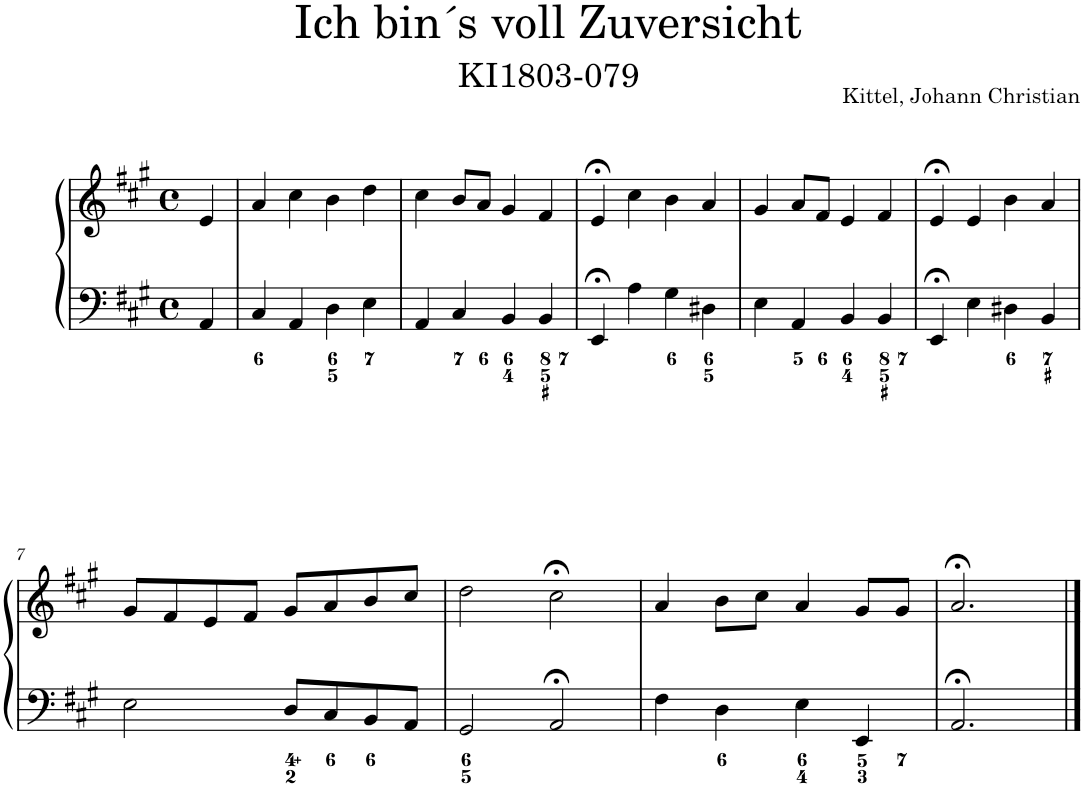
**kern	**kern
*part1	*part1
*staff2	*staff1
*I"Piano	*
*I'Pno.	*
*clefF4	*clefG2
*k[f#c#g#]	*k[f#c#g#]
*M4/4	*M4/4
*met(c)	*met(c)
=1	=1
4AA/	4e/
=2	=2
4C#/	4a/
4AA/	4cc#\
4D\	4b\
4E\	4dd\
=3	=3
4AA/	4cc#\
4C#/	8b/L
.	8a/J
4BB/	4g#/
4BB/	4f#/
=4	=4
4EE;</	4e;</
4A\	4cc#\
4G#\	4b\
4D#X\	4a/
=5	=5
4E\	4g#/
4AA/	8a/L
.	8f#/J
4BB/	4e/
4BB/	4f#/
=6	=6
4EE;</	4e;</
4E\	4e/
4D#X\	4b\
4BB/	4a/
!!LO:LB:g=z
=7	=7
2E\	8g#/L
.	8f#/
.	8e/
.	8f#/J
8D/L	8g#/L
8C#/	8a/
8BB/	8b/
8AA/J	8cc#/J
=8	=8
2GG#/	2dd\
2AA;</	2cc#;<\
=9	=9
4F#\	4a/
4D\	8b\L
.	8cc#\J
4E\	4a/
4EE/	8g#/L
.	8g#/J
=10	=10
2.AA;</	2.a;</
==	==
*-	*-
